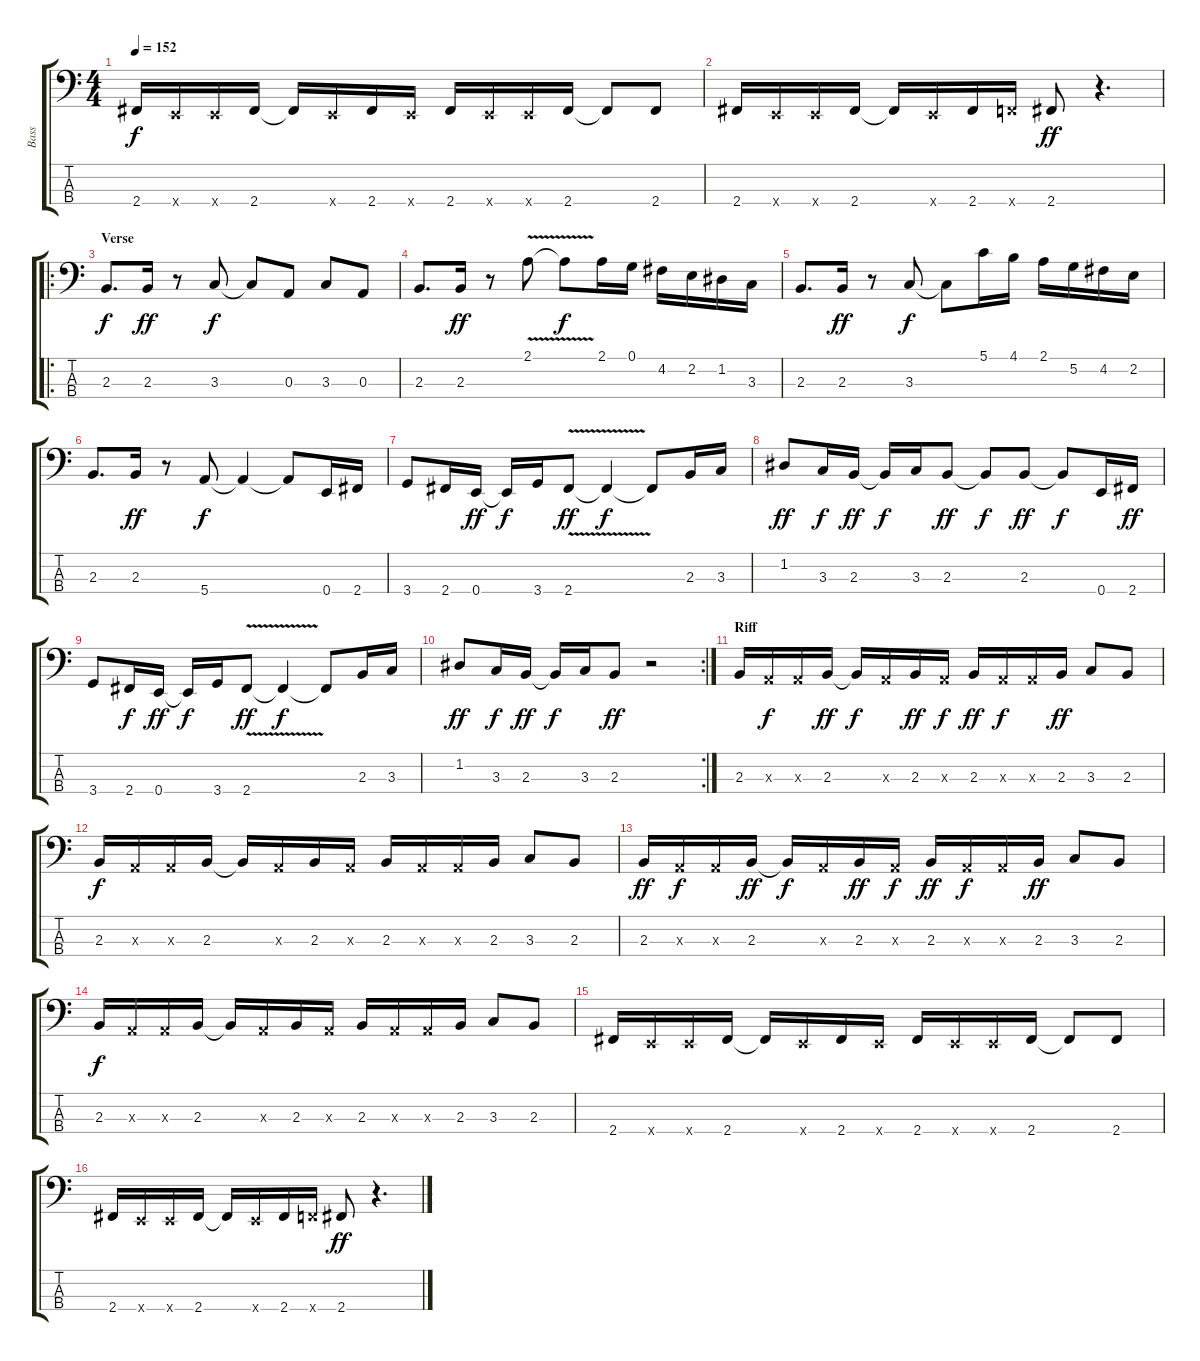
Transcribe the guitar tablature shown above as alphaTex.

\track ("Bass" "Bass") {instrument electricbassfinger}
\staff {score tabs}
\tuning (G2 D2 A1 E1) {hide}
\ts (4 4)
\tempo 152
\clef f4
\ks c
2.4.16{dy f} 0.4{x}.16 0.4{x}.16 2.4.16 2.4{t}.16 0.4{x}.16 2.4.16 0.4{x}.16 2.4.16 0.4{x}.16 0.4{x}.16 2.4.16 2.4{t}.8 2.4.8 |
2.4.16 0.4{x}.16 0.4{x}.16 2.4.16 2.4{t}.16 0.4{x}.16 2.4.16 1.4{x}.16 2.4.8{dy ff} r.4{d} |
\ro
\section ("" "Verse")
2.3.8{d dy f} 2.3.16{dy ff} r.8 3.3.8{dy f} 3.3{t}.8 0.3.8 3.3.8 0.3.8 |
2.3.8{d} 2.3.16{dy ff} r.8 2.1{v}.8 2.1{t}.8{dy f} 2.1.16 0.1.16 4.2.16 2.2.16 1.2.16 3.3.16 |
2.3.8{d} 2.3.16{dy ff} r.8 3.3.8{dy f} 3.3{t}.8 5.1.16 4.1.16 2.1.16 5.2.16 4.2.16 2.2.16 |
2.3.8{d} 2.3.16{dy ff} r.8 5.4.8{dy f} 5.4{t}.4 5.4{t}.8 0.4.16 2.4.16 |
3.4.8 2.4.16 0.4.16{dy ff} 0.4{t}.16{dy f} 3.4.16 2.4{v}.8{dy ff} 2.4{t}.4{dy f} 2.4{t}.8 2.3.16 3.3.16 |
1.2.8{dy ff} 3.3.16{dy f} 2.3.16{dy ff} 2.3{t}.16{dy f} 3.3.16 2.3.8{dy ff} 2.3{t}.8{dy f} 2.3.8{dy ff} 2.3{t}.8{dy f} 0.4.16 2.4.16{dy ff} |
3.4.8 2.4.16{dy f} 0.4.16{dy ff} 0.4{t}.16{dy f} 3.4.16 2.4{v}.8{dy ff} 2.4{t}.4{dy f} 2.4{t}.8 2.3.16 3.3.16 |
\rc 2
1.2.8{dy ff} 3.3.16{dy f} 2.3.16{dy ff} 2.3{t}.16{dy f} 3.3.16 2.3.8{dy ff} r.2 |
\section ("" "Riff")
2.3.16 0.3{x}.16{dy f} 0.3{x}.16 2.3.16{dy ff} 2.3{t}.16{dy f} 0.3{x}.16 2.3.16{dy ff} 0.3{x}.16{dy f} 2.3.16{dy ff} 0.3{x}.16{dy f} 0.3{x}.16 2.3.16{dy ff} 3.3.8 2.3.8 |
2.3.16{dy f} 0.3{x}.16 0.3{x}.16 2.3.16 2.3{t}.16 0.3{x}.16 2.3.16 0.3{x}.16 2.3.16 0.3{x}.16 0.3{x}.16 2.3.16 3.3.8 2.3.8 |
2.3.16{dy ff} 0.3{x}.16{dy f} 0.3{x}.16 2.3.16{dy ff} 2.3{t}.16{dy f} 0.3{x}.16 2.3.16{dy ff} 0.3{x}.16{dy f} 2.3.16{dy ff} 0.3{x}.16{dy f} 0.3{x}.16 2.3.16{dy ff} 3.3.8 2.3.8 |
2.3.16{dy f} 0.3{x}.16 0.3{x}.16 2.3.16 2.3{t}.16 0.3{x}.16 2.3.16 0.3{x}.16 2.3.16 0.3{x}.16 0.3{x}.16 2.3.16 3.3.8 2.3.8 |
2.4.16 0.4{x}.16 0.4{x}.16 2.4.16 2.4{t}.16 0.4{x}.16 2.4.16 0.4{x}.16 2.4.16 0.4{x}.16 0.4{x}.16 2.4.16 2.4{t}.8 2.4.8 |
2.4.16 0.4{x}.16 0.4{x}.16 2.4.16 2.4{t}.16 0.4{x}.16 2.4.16 1.4{x}.16 2.4.8{dy ff} r.4{d}
